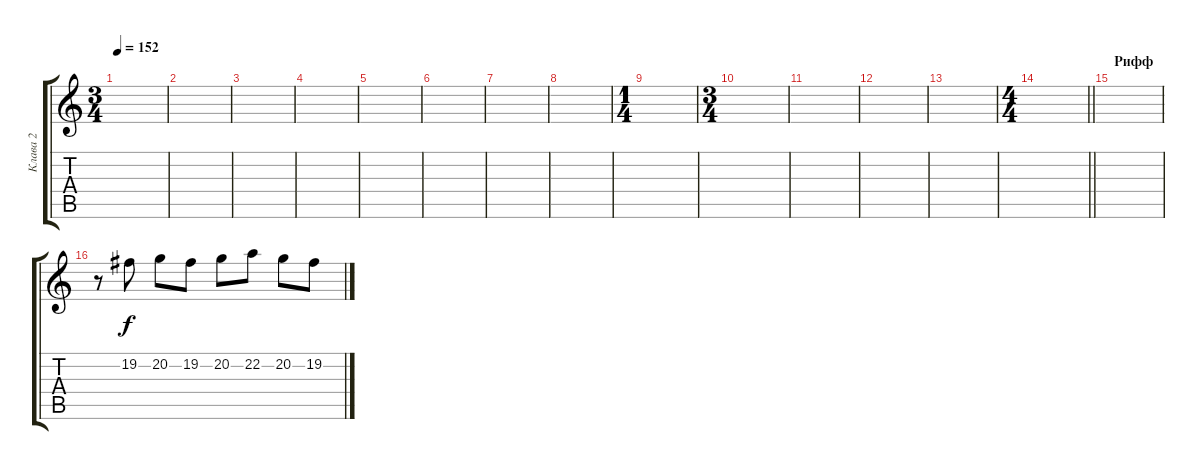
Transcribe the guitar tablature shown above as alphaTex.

\track ("Клава 2" "Клава 2") {instrument pad4choir}
\staff {score tabs}
\tuning (E4 B3 G3 D3 A2 E2) {hide}
\ts (3 4)
\tempo 152
\clef g2
\ks c
|
|
|
|
|
|
|
|
\ts (1 4)
|
\ts (3 4)
|
|
|
|
\ts (4 4)
\barLineRight lightlight
|
\section ("" "Рифф")
|
r.8 19.2.8 20.2.8 19.2.8 20.2.8 22.2.8 20.2.8 19.2.8
